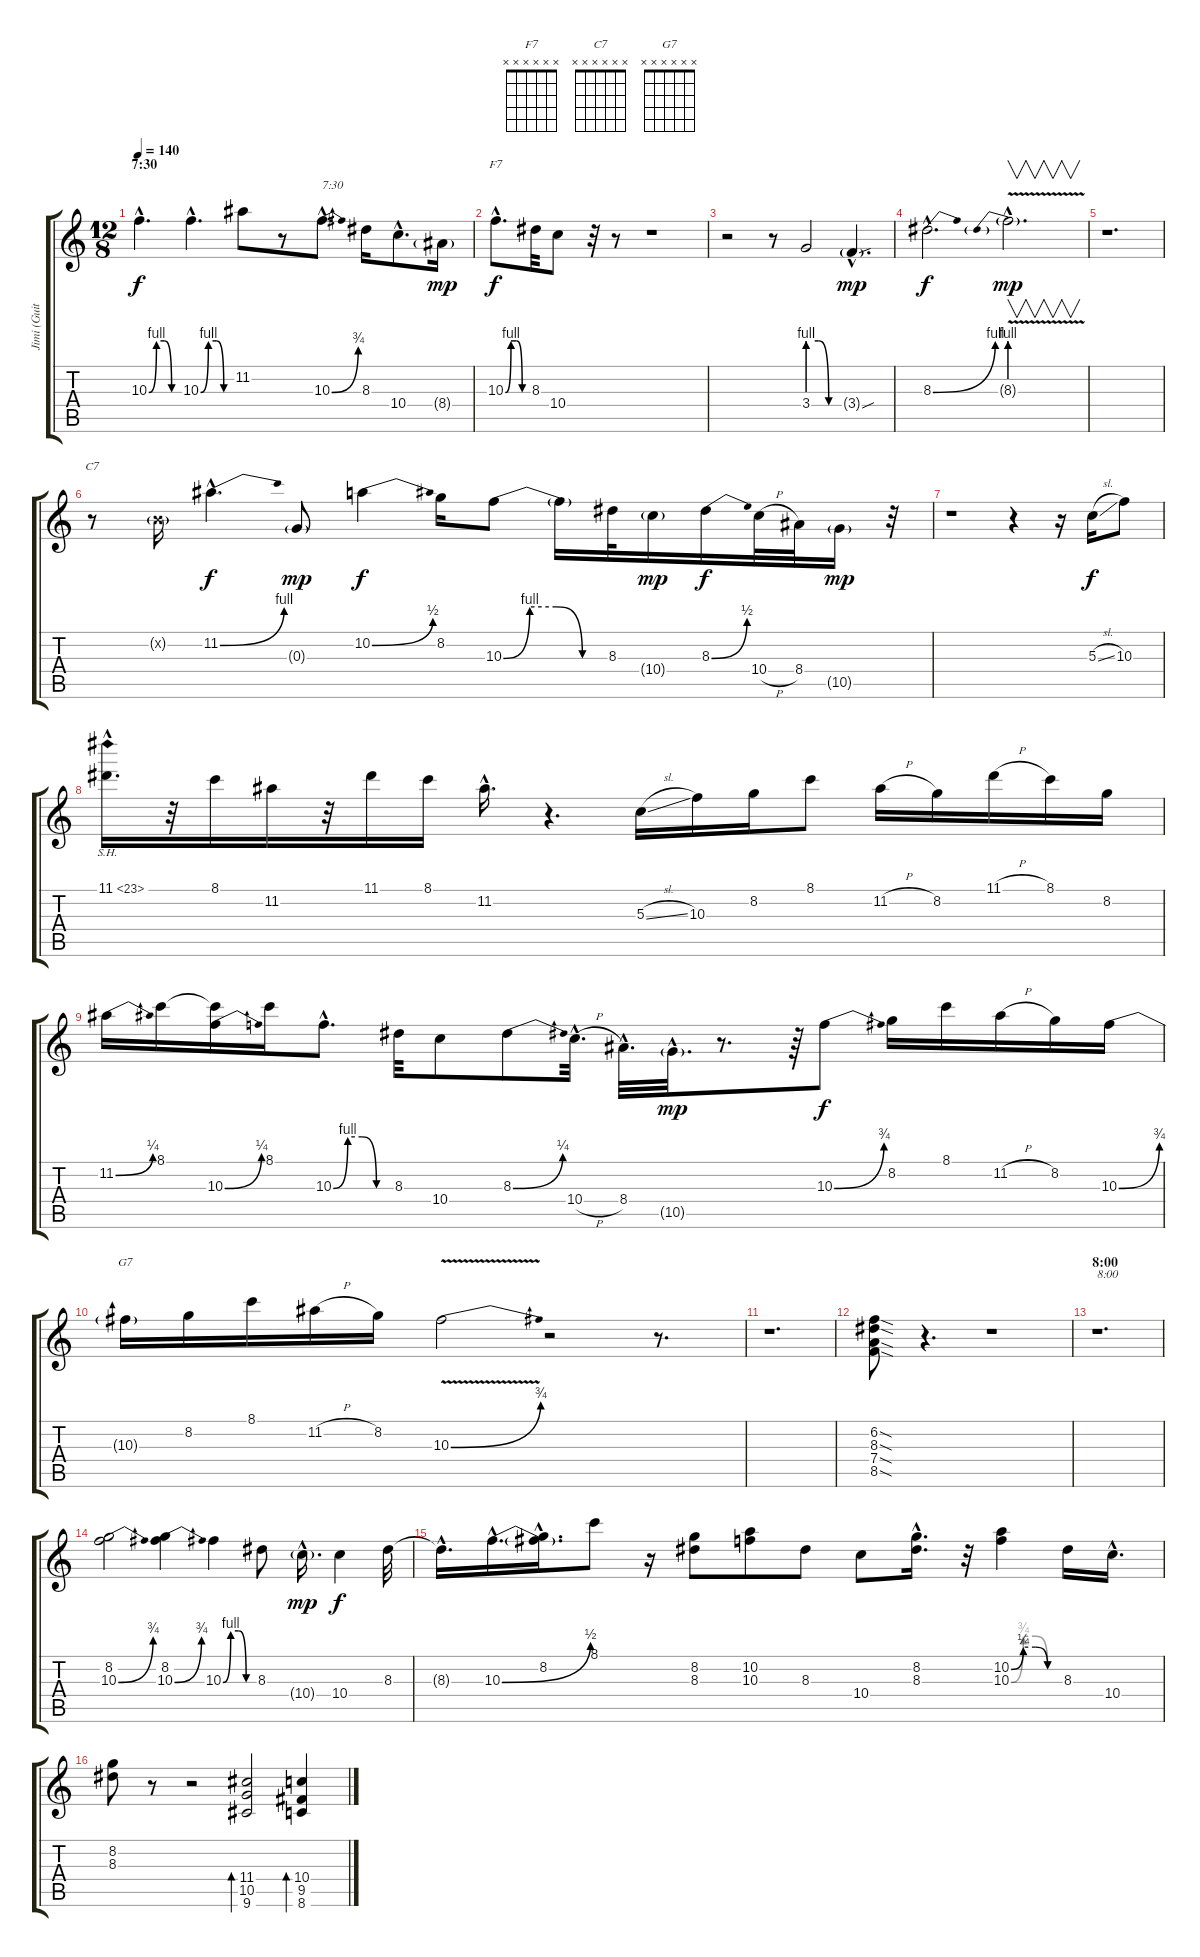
\track ("Jimi (Guitar)" "Jimi (Guit") {instrument overdrivenguitar}
\staff {score tabs}
\tuning (E4 B3 G3 D3 A2 E2) {hide}
\chord ("F7" x x x x x x)
\chord ("C7" x x x x x x)
\chord ("G7" x x x x x x)
\ts (12 8)
\section ("" "7:30")
\tempo 140
\clef g2
\ks c
10.3{be (custom 0 0 15 4 30 4 45 0 60 0) hac}.4{d dy f} 10.3{be (custom 0 0 15 4 30 4 45 0 60 0) hac}.4{d} 11.2.8 r.8 10.3{be (bend 0 0 60 3) hac}.8{d txt "7:30"} 8.3.16 10.4{hac}.8{d} 8.4{g}.16{dy mp} |
10.3{be (custom 0 0 15 4 30 4 45 0 60 0) hac}.8{d ch "F7" dy f} 8.3.32 10.4.8 r.32 r.8 r.1 |
r.2 r.8 3.4{be (custom 0 4 20 4 40 0 60 0)}.2 3.4{sou g hac}.4{d dy mp} |
8.3{be (bend 0 0 60 4) hac}.2{d dy f} 8.3{be (prebend 0 4 60 4) v g hac}.2{v d dy mp} |
r.1{d} |
r.8{ch "C7"} 0.2{g x}.16 11.2{be (bend 0 0 60 4) hac}.4{d dy f} 0.3{g}.8{dy mp} 10.2{be (bend 0 0 60 2)}.4{dy f instrument overdrivenguitar} 8.2.16 10.3{be (custom 0 0 15 4 30 4 45 0 60 0)}.8 10.3{t}.16 8.3.32 10.4{g}.16{dy mp} 8.3{be (bend 0 0 60 2)}.16{dy f} 10.4{h}.32 8.4.32 10.5{g}.16{dy mp} r.32 |
r.1 r.4 r.16 5.3{sl}.16{dy f} 10.3.8 |
11.1{sh 12 hac}.16{d} r.32 8.1.16 11.2.16 r.32 11.1.16 8.1.16 11.2{hac}.16{d} r.4{d} 5.3{sl}.16 10.3.16 8.2.16 8.1.8 11.2{h}.16 8.2.16 11.1{h}.16 8.1.16 8.2.16 |
11.2{be (bend 0 0 60 1)}.16 8.1.16 (8.1{t} 10.3{be (bend 0 0 60 1)}).16 8.1.16 10.3{be (custom 0 0 15 4 30 4 45 0 60 0) hac}.8{d} 8.3.32 10.4.8 8.3{be (bend 0 0 60 1)}.8 10.4{h hac}.32{d} 8.4{hac}.32{d} 10.5{g hac}.32{d dy mp} r.8{d} r.64 10.3{be (bend 0 0 60 3)}.8{dy f} 8.2.16 8.1.16 11.2{h}.16 8.2.16 10.3{be (bend 0 0 60 3)}.16 |
10.3{t}.16{ch "G7"} 8.2.16 8.1.16 11.2{h}.16 8.2.16 10.3{be (bend 0 0 60 3) v}.2 r.2 r.8{d} |
r.1{d} |
(6.2{sod} 8.3{sod} 7.4{sod} 8.5{sod}).8 r.4{d} r.1 |
\section ("" "8:00")
r.1{d txt "8:00"} |
(8.2 10.3{be (bend 0 0 60 3)}).2 (8.2 10.3{be (bend 0 0 60 3)}).4 10.3{be (custom 0 0 15 4 30 4 45 0 60 0)}.4 8.3.8 10.4{g hac}.16{d dy mp} 10.4.4{dy f} 8.3.32 |
8.3{hac t}.16{d} 10.3{be (bend 0 0 60 2) hac}.16{d} (8.2{hac} 10.3{hac t}).16{d} 8.1.8 r.16 (8.2 8.3).8 (10.2 10.3).8 8.3.8 10.4.8 (8.2{hac} 8.3{hac}).16{d} r.32 (10.2{be (custom 0 0 15 1 30 1 45 0 60 0)} 10.3{be (custom 0 0 15 3 30 3 45 0 60 0)}).4 8.3.16 10.4{hac}.16{d} |
(8.2 8.3).8 r.8 r.2 (11.4 10.5 9.6).2{bd 240 instrument electricguitarjazz} (10.4 9.5 8.6).4{bd 240}
